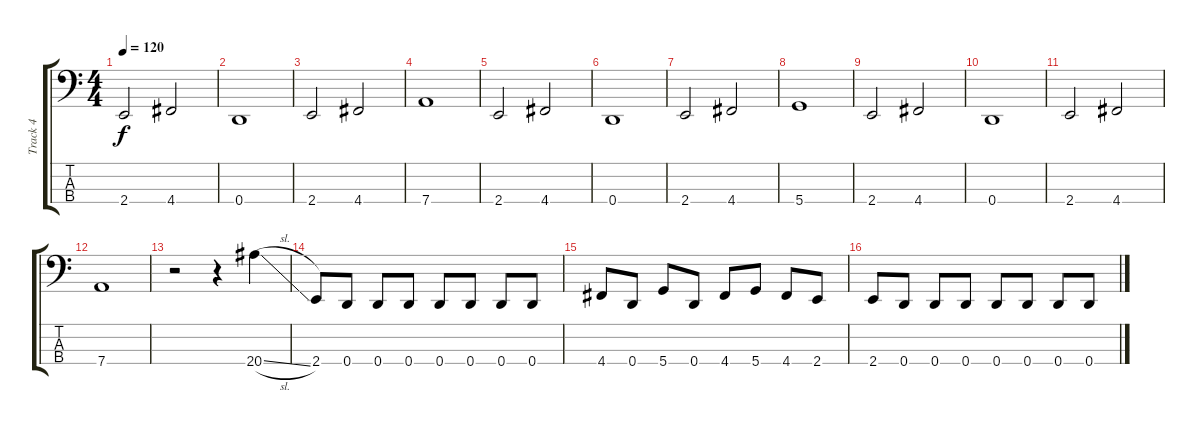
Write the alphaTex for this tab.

\track ("Track 4" "Track 4") {instrument electricbassfinger}
\staff {score tabs}
\tuning (G2 D2 A1 D1) {hide}
\ts (4 4)
\tempo 120
\clef f4
\ks c
2.4.2{dy f} 4.4.2 |
0.4.1 |
2.4.2 4.4.2 |
7.4.1 |
2.4.2 4.4.2 |
0.4.1 |
2.4.2 4.4.2 |
5.4.1 |
2.4.2 4.4.2 |
0.4.1 |
2.4.2 4.4.2 |
7.4.1 |
r.2 r.4 20.4{sl}.4 |
2.4.8 0.4.8 0.4.8 0.4.8 0.4.8 0.4.8 0.4.8 0.4.8 |
4.4.8 0.4.8 5.4.8 0.4.8 4.4.8 5.4.8 4.4.8 2.4.8 |
2.4.8 0.4.8 0.4.8 0.4.8 0.4.8 0.4.8 0.4.8 0.4.8
